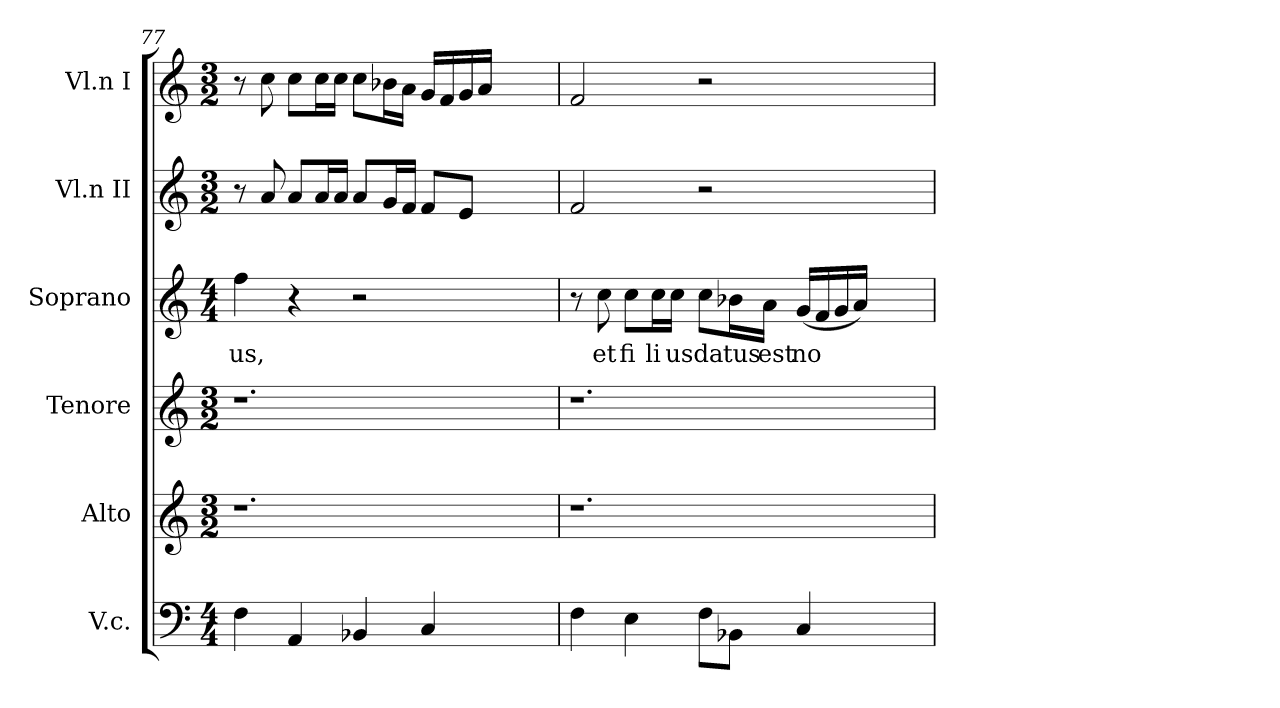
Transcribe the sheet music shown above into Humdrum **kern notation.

**kern	**kern	**kern	**kern	**text	**kern	**kern
*part6	*part5	*part4	*part3	*part3	*part2	*part1
*staff6	*staff5	*staff4	*staff3	*staff3	*staff2	*staff1
*I"V.c.	*I"Alto	*I"Tenore	*I"Soprano	*	*I"Vl.n II	*I"Vl.n I
*I'V.c.	*I'Alto	*I'Tenore	*I'Soprano	*	*I'Vl.n II	*I'Vl.n I
*clefF4	*clefG2	*clefG2	*clefG2	*	*clefG2	*clefG2
*k[]	*k[]	*k[]	*k[]	*	*k[]	*k[]
*C:	*C:	*C:	*C:	*	*C:	*C:
*M4/4	*M3/2	*M3/2	*M4/4	*	*M3/2	*M3/2
=77	=77	=77	=77	=77	=77	=77
!	!	!	!	!LO:LY:b	!	!
4F\	1.r	1.r	4ff\	us,	8r	8r
.	.	.	.	.	8a/	8cc\
4AA/	.	.	4r	.	8a/L	8cc\L
.	.	.	.	.	16a/L	16cc\L
.	.	.	.	.	16a/JJ	16cc\JJ
4BB-X/	.	.	2r	.	8a/L	8cc\L
.	.	.	.	.	16g/L	16b-X\L
.	.	.	.	.	16f/JJ	16a\JJ
4C/	.	.	.	.	8f/L	16g/LL
.	.	.	.	.	.	16f/
.	.	.	.	.	8e/J	16g/
.	.	.	.	.	.	16a/JJ
2ryy	.	.	2ryy	.	2ryy	2ryy
!!LO:PB:g=z
=78	=78	=78	=78	=78	=78	=78
4F\	1.r	1.r	8r	.	2f/	2f/
!	!	!	!	!LO:LY:b	!	!
.	.	.	8cc\	et	.	.
!	!	!	!	!LO:LY:b	!	!
4E\	.	.	8cc\L	fi	.	.
!	!	!	!	!LO:LY:b	!	!
.	.	.	16cc\L	li	.	.
!	!	!	!	!LO:LY:b	!	!
.	.	.	16cc\JJ	us	.	.
!	!	!	!	!LO:LY:b	!	!
8F\L	.	.	8cc\L	da	2r	2r
!	!	!	!	!LO:LY:b	!	!
8BB-X\J	.	.	16b-X\L	tus	.	.
!	!	!	!	!LO:LY:b	!	!
.	.	.	16a\JJ	est	.	.
!	!	!	!	!LO:LY:b	!	!
4C/	.	.	(<16g/LL	no	.	.
.	.	.	16f/	.	.	.
.	.	.	16g/	.	.	.
.	.	.	16a/JJ)	.	.	.
2ryy	.	.	2ryy	.	2ryy	2ryy
=	=	=	=	=	=	=
*-	*-	*-	*-	*-	*-	*-
